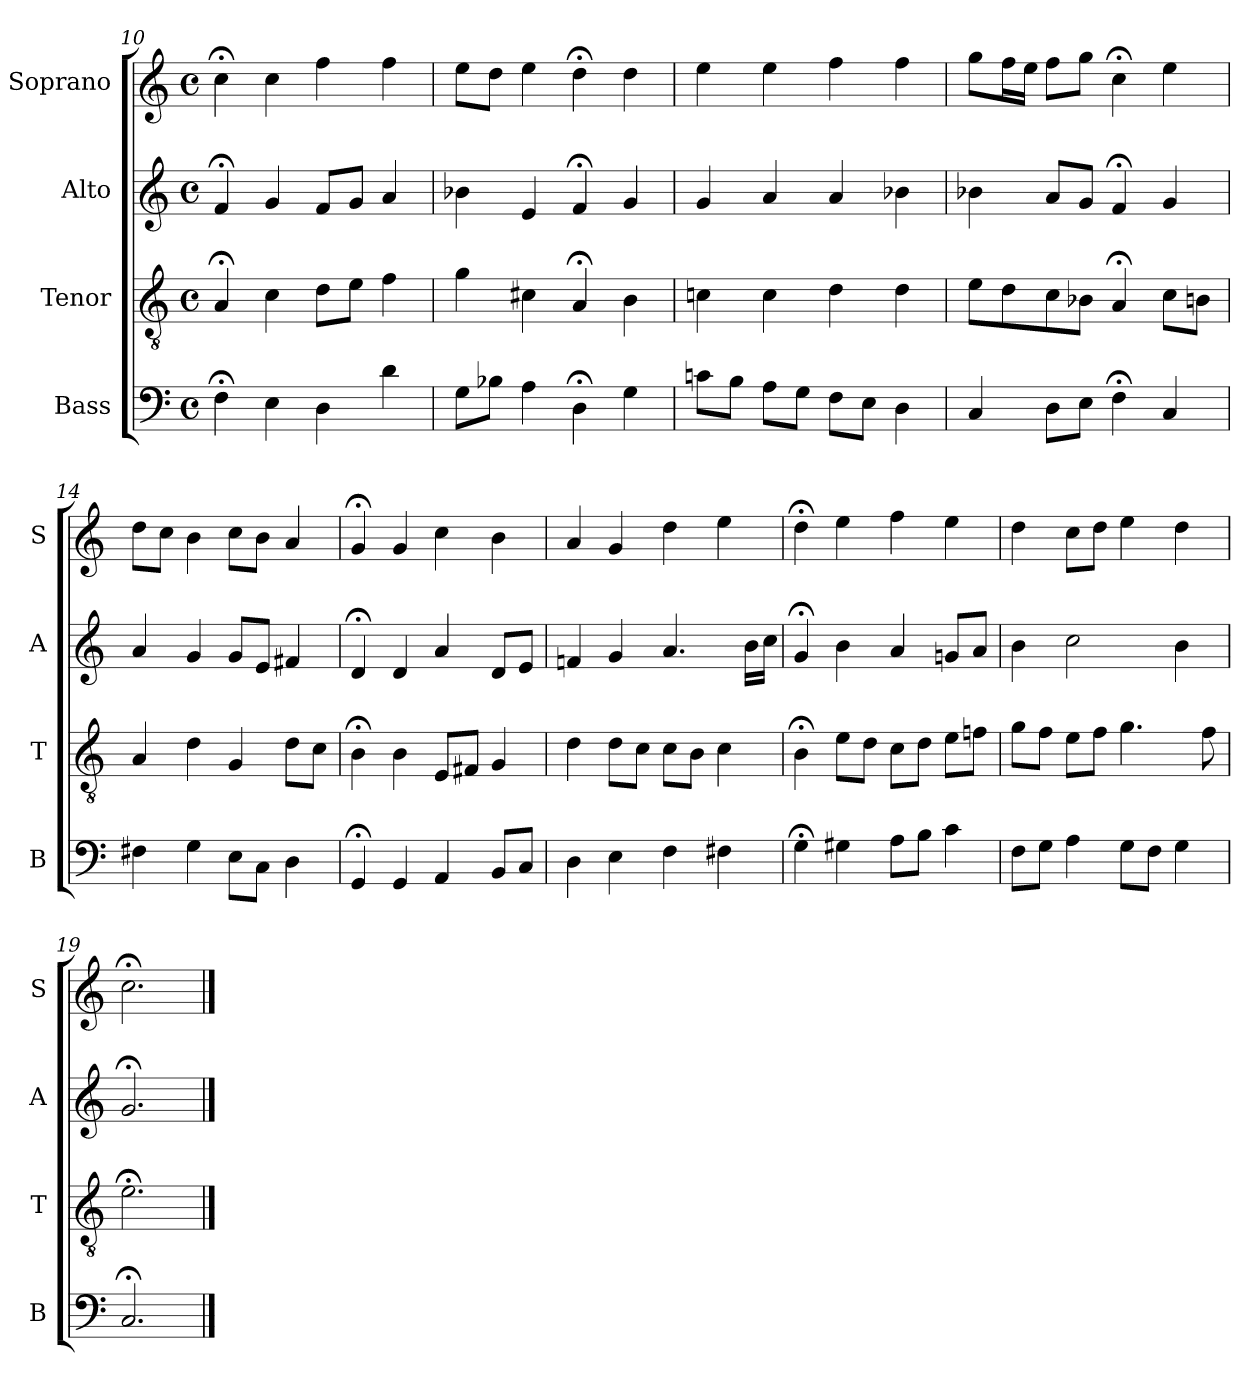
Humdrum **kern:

**kern	**kern	**kern	**kern
*part4	*part3	*part2	*part1
*staff4	*staff3	*staff2	*staff1
*I"Bass	*I"Tenor	*I"Alto	*I"Soprano
*I'B	*I'T	*I'A	*I'S
*clefF4	*clefGv2	*clefG2	*clefG2
*k[]	*k[]	*k[]	*k[]
*C:	*C:	*C:	*C:
*M4/4	*M4/4	*M4/4	*M4/4
*met(c)	*met(c)	*met(c)	*met(c)
=10	=10	=10	=10
4F;<	4A;<	4f;<	4cc;<
4E	4c	4g	4cc
4D	8dL	8fL	4ff
.	8eJ	8gJ	.
4d	4f	4a	4ff
=11	=11	=11	=11
8GL	4g	4b-X	8eeL
8B-XJ	.	.	8ddJ
4A	4c#X	4e	4ee
4D;<	4A;<	4f;<	4dd;<
4G	4B	4g	4dd
=12	=12	=12	=12
8cnL	4cn	4g	4ee
8BJ	.	.	.
8AL	4c	4a	4ee
8GJ	.	.	.
8FL	4d	4a	4ff
8EJ	.	.	.
4D	4d	4b-X	4ff
=13	=13	=13	=13
4C	8eL	4b-X	8ggL
.	8d	.	16ffL
.	.	.	16eeJJ
8DL	8c	8aL	8ffL
8EJ	8B-XJ	8gJ	8ggJ
4F;<	4A;<	4f;<	4cc;<
4C	8cL	4g	4ee
.	8BnJ	.	.
=14	=14	=14	=14
4F#X	4A	4a	8ddL
.	.	.	8ccJ
4G	4d	4g	4b
8EL	4G	8gL	8ccL
8CJ	.	8eJ	8bJ
4D	8dL	4f#X	4a
.	8cJ	.	.
=15	=15	=15	=15
4GG;<	4B;<	4d;<	4g;<
4GG	4B	4d	4g
4AA	8EL	4a	4cc
.	8F#XJ	.	.
8BBL	4G	8dL	4b
8CJ	.	8eJ	.
=16	=16	=16	=16
4D	4d	4fn	4a
4E	8dL	4g	4g
.	8cJ	.	.
4F	8cL	4.a	4dd
.	8BJ	.	.
4F#X	4c	.	4ee
.	.	16bLL	.
.	.	16ccJJ	.
=17	=17	=17	=17
4G;<	4B;<	4g;<	4dd;<
4G#X	8eL	4b	4ee
.	8dJ	.	.
8AL	8cL	4a	4ff
8BJ	8dJ	.	.
4c	8eL	8gnL	4ee
.	8fnJ	8aJ	.
=18	=18	=18	=18
8FL	8gL	4b	4dd
8GJ	8fJ	.	.
4A	8eL	2cc	8ccL
.	8fJ	.	8ddJ
8GL	4.g	.	4ee
8FJ	.	.	.
4G	.	4b	4dd
.	8f	.	.
=19	=19	=19	=19
2.C;<	2.e;<	2.g;<	2.cc;<
==	==	==	==
*-	*-	*-	*-
